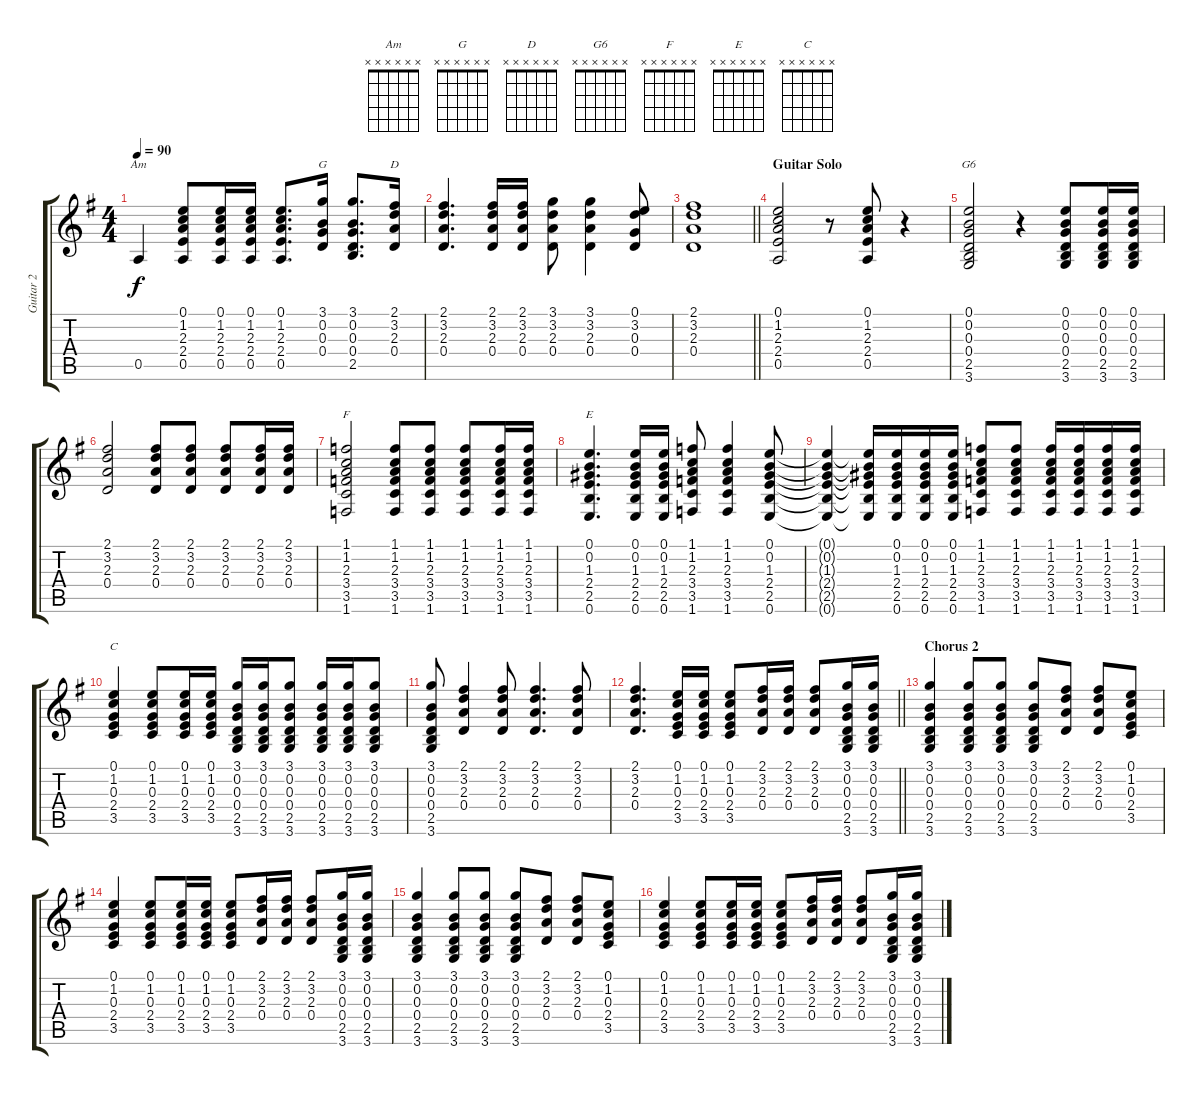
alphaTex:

\track ("Guitar 2" "Guitar 2") {instrument acousticguitarsteel}
\staff {score tabs}
\tuning (E4 B3 G3 D3 A2 E2) {hide}
\chord ("Am" x x x x x x)
\chord ("G" x x x x x x)
\chord ("D" x x x x x x)
\chord ("G6" x x x x x x)
\chord ("F" x x x x x x)
\chord ("E" x x x x x x)
\chord ("C" x x x x x x)
\ts (4 4)
\tempo 90
\clef g2
\ks g
0.5.4{ch "Am" dy f} (0.1 1.2 2.3 2.4 0.5).8 (0.1 1.2 2.3 2.4 0.5).16 (0.1 1.2 2.3 2.4 0.5).16 (0.1 1.2 2.3 2.4 0.5).8{d} (3.1 0.2 0.3 0.4).16{ch "G"} (3.1 0.2 0.3 0.4 2.5).8{d} (2.1 3.2 2.3 0.4).16{ch "D"} |
(2.1 3.2 2.3 0.4).4{d} (2.1 3.2 2.3 0.4).16 (2.1 3.2 2.3 0.4).16 (3.1 3.2 2.3 0.4).8 (3.1 3.2 2.3 0.4).4 (0.1 3.2 0.3 0.4).8 |
\barLineRight lightlight
(2.1 3.2 2.3 0.4).1 |
\section ("" "Guitar Solo")
(0.1 1.2 2.3 2.4 0.5).2 r.8 (0.1 1.2 2.3 2.4 0.5).8 r.4 |
(0.1 0.2 0.3 0.4 2.5 3.6).2{ch "G6"} r.4 (0.1 0.2 0.3 0.4 2.5 3.6).8 (0.1 0.2 0.3 0.4 2.5 3.6).16 (0.1 0.2 0.3 0.4 2.5 3.6).16 |
(2.1 3.2 2.3 0.4).2 (2.1 3.2 2.3 0.4).8 (2.1 3.2 2.3 0.4).8 (2.1 3.2 2.3 0.4).8 (2.1 3.2 2.3 0.4).16 (2.1 3.2 2.3 0.4).16 |
(1.1 1.2 2.3 3.4 3.5 1.6).2{ch "F"} (1.1 1.2 2.3 3.4 3.5 1.6).8 (1.1 1.2 2.3 3.4 3.5 1.6).8 (1.1 1.2 2.3 3.4 3.5 1.6).8 (1.1 1.2 2.3 3.4 3.5 1.6).16 (1.1 1.2 2.3 3.4 3.5 1.6).16 |
(0.1 0.2 1.3 2.4 2.5 0.6).4{d ch "E"} (0.1 0.2 1.3 2.4 2.5 0.6).16 (0.1 0.2 1.3 2.4 2.5 0.6).16 (1.1 1.2 2.3 3.4 3.5 1.6).8 (1.1 1.2 2.3 3.4 3.5 1.6).4 (0.1 0.2 1.3 2.4 2.5 0.6).8 |
(0.1{t} 0.2{t} 1.3{t} 2.4{t} 2.5{t} 0.6{t}).4 (0.1{t} 0.2{t} 1.3{t} 2.4{t} 2.5{t} 0.6{t}).16 (0.1 0.2 1.3 2.4 2.5 0.6).16 (0.1 0.2 1.3 2.4 2.5 0.6).16 (0.1 0.2 1.3 2.4 2.5 0.6).16 (1.1 1.2 2.3 3.4 3.5 1.6).8 (1.1 1.2 2.3 3.4 3.5 1.6).8 (1.1 1.2 2.3 3.4 3.5 1.6).16 (1.1 1.2 2.3 3.4 3.5 1.6).16 (1.1 1.2 2.3 3.4 3.5 1.6).16 (1.1 1.2 2.3 3.4 3.5 1.6).16 |
(0.1 1.2 0.3 2.4 3.5).4{ch "C"} (0.1 1.2 0.3 2.4 3.5).8 (0.1 1.2 0.3 2.4 3.5).16 (0.1 1.2 0.3 2.4 3.5).16 (3.1 0.2 0.3 0.4 2.5 3.6).16 (3.1 0.2 0.3 0.4 2.5 3.6).16 (3.1 0.2 0.3 0.4 2.5 3.6).8 (3.1 0.2 0.3 0.4 2.5 3.6).16 (3.1 0.2 0.3 0.4 2.5 3.6).16 (3.1 0.2 0.3 0.4 2.5 3.6).8 |
(3.1 0.2 0.3 0.4 2.5 3.6).8 (2.1 3.2 2.3 0.4).4 (2.1 3.2 2.3 0.4).8 (2.1 3.2 2.3 0.4).4{d} (2.1 3.2 2.3 0.4).8 |
\barLineRight lightlight
(2.1 3.2 2.3 0.4).4{d} (0.1 1.2 0.3 2.4 3.5).16 (0.1 1.2 0.3 2.4 3.5).16 (0.1 1.2 0.3 2.4 3.5).8 (2.1 3.2 2.3 0.4).16 (2.1 3.2 2.3 0.4).16 (2.1 3.2 2.3 0.4).8 (3.1 0.2 0.3 0.4 2.5 3.6).16 (3.1 0.2 0.3 0.4 2.5 3.6).16 |
\section ("" "Chorus 2")
(3.1 0.2 0.3 0.4 2.5 3.6).4 (3.1 0.2 0.3 0.4 2.5 3.6).8 (3.1 0.2 0.3 0.4 2.5 3.6).8 (3.1 0.2 0.3 0.4 2.5 3.6).8 (2.1 3.2 2.3 0.4).8 (2.1 3.2 2.3 0.4).8 (0.1 1.2 0.3 2.4 3.5).8 |
(0.1 1.2 0.3 2.4 3.5).4 (0.1 1.2 0.3 2.4 3.5).8 (0.1 1.2 0.3 2.4 3.5).16 (0.1 1.2 0.3 2.4 3.5).16 (0.1 1.2 0.3 2.4 3.5).8 (2.1 3.2 2.3 0.4).16 (2.1 3.2 2.3 0.4).16 (2.1 3.2 2.3 0.4).8 (3.1 0.2 0.3 0.4 2.5 3.6).16 (3.1 0.2 0.3 0.4 2.5 3.6).16 |
(3.1 0.2 0.3 0.4 2.5 3.6).4 (3.1 0.2 0.3 0.4 2.5 3.6).8 (3.1 0.2 0.3 0.4 2.5 3.6).8 (3.1 0.2 0.3 0.4 2.5 3.6).8 (2.1 3.2 2.3 0.4).8 (2.1 3.2 2.3 0.4).8 (0.1 1.2 0.3 2.4 3.5).8 |
(0.1 1.2 0.3 2.4 3.5).4 (0.1 1.2 0.3 2.4 3.5).8 (0.1 1.2 0.3 2.4 3.5).16 (0.1 1.2 0.3 2.4 3.5).16 (0.1 1.2 0.3 2.4 3.5).8 (2.1 3.2 2.3 0.4).16 (2.1 3.2 2.3 0.4).16 (2.1 3.2 2.3 0.4).8 (3.1 0.2 0.3 0.4 2.5 3.6).16 (3.1 0.2 0.3 0.4 2.5 3.6).16
